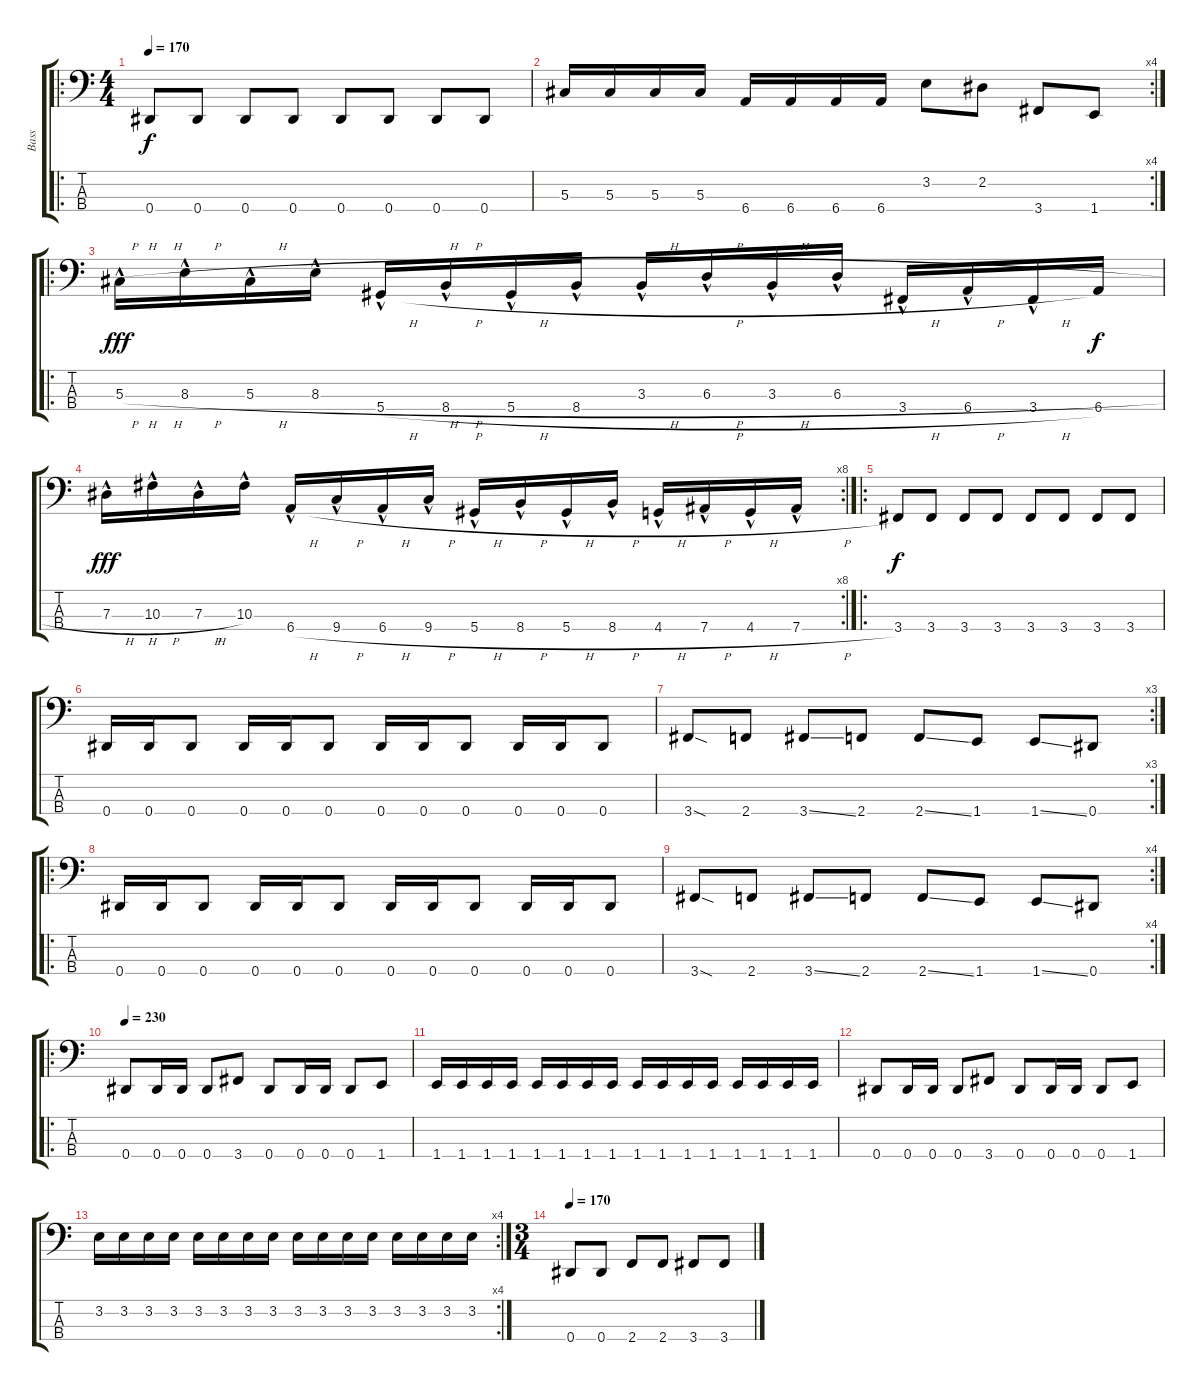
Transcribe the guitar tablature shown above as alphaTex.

\track ("Bass" "Bass") {instrument electricbasspick}
\staff {score tabs}
\tuning (Gb2 Db2 Ab1 Eb1) {hide}
\ro
\ts (4 4)
\tempo 170
\clef f4
\ks c
0.4.8{dy f} 0.4.8 0.4.8 0.4.8 0.4.8 0.4.8 0.4.8 0.4.8 |
\rc 4
5.3.16 5.3.16 5.3.16 5.3.16 6.4.16 6.4.16 6.4.16 6.4.16 3.2.8 2.2.8 3.4.8 1.4.8 |
\ro
5.3{h hac}.16{dy fff} 8.3{h hac}.16 5.3{h hac}.16 8.3{h hac}.16 5.4{h hac}.16 8.4{h hac}.16 5.4{h hac}.16 8.4{h hac}.16 3.3{h hac}.16 6.3{h hac}.16 3.3{h hac}.16 6.3{h hac}.16 3.4{h hac}.16 6.4{h hac}.16 3.4{h hac}.16 6.4.16{dy f} |
\rc 8
7.3{h hac}.16{dy fff} 10.3{h hac}.16 7.3{h hac}.16 10.3{hac}.16 6.4{h hac}.16 9.4{h hac}.16 6.4{h hac}.16 9.4{h hac}.16 5.4{h hac}.16 8.4{h hac}.16 5.4{h hac}.16 8.4{h hac}.16 4.4{h hac}.16 7.4{h hac}.16 4.4{h hac}.16 7.4{h hac}.16 |
\ro
3.4.8{dy f} 3.4.8 3.4.8 3.4.8 3.4.8 3.4.8 3.4.8 3.4.8 |
0.4.16 0.4.16 0.4.8 0.4.16 0.4.16 0.4.8 0.4.16 0.4.16 0.4.8 0.4.16 0.4.16 0.4.8 |
\rc 3
3.4{sod}.8 2.4.8 3.4{ss}.8 2.4.8 2.4{ss}.8 1.4.8 1.4{ss}.8 0.4.8 |
\ro
0.4.16 0.4.16 0.4.8 0.4.16 0.4.16 0.4.8 0.4.16 0.4.16 0.4.8 0.4.16 0.4.16 0.4.8 |
\rc 4
3.4{sod}.8 2.4.8 3.4{ss}.8 2.4.8 2.4{ss}.8 1.4.8 1.4{ss}.8 0.4.8 |
\ro
\tempo 230
0.4.8 0.4.16 0.4.16 0.4.8 3.4.8 0.4.8 0.4.16 0.4.16 0.4.8 1.4.8 |
1.4.16 1.4.16 1.4.16 1.4.16 1.4.16 1.4.16 1.4.16 1.4.16 1.4.16 1.4.16 1.4.16 1.4.16 1.4.16 1.4.16 1.4.16 1.4.16 |
0.4.8 0.4.16 0.4.16 0.4.8 3.4.8 0.4.8 0.4.16 0.4.16 0.4.8 1.4.8 |
\rc 4
3.2.16 3.2.16 3.2.16 3.2.16 3.2.16 3.2.16 3.2.16 3.2.16 3.2.16 3.2.16 3.2.16 3.2.16 3.2.16 3.2.16 3.2.16 3.2.16 |
\ts (3 4)
\tempo 170
0.4.8 0.4.8 2.4.8 2.4.8 3.4.8 3.4.8
